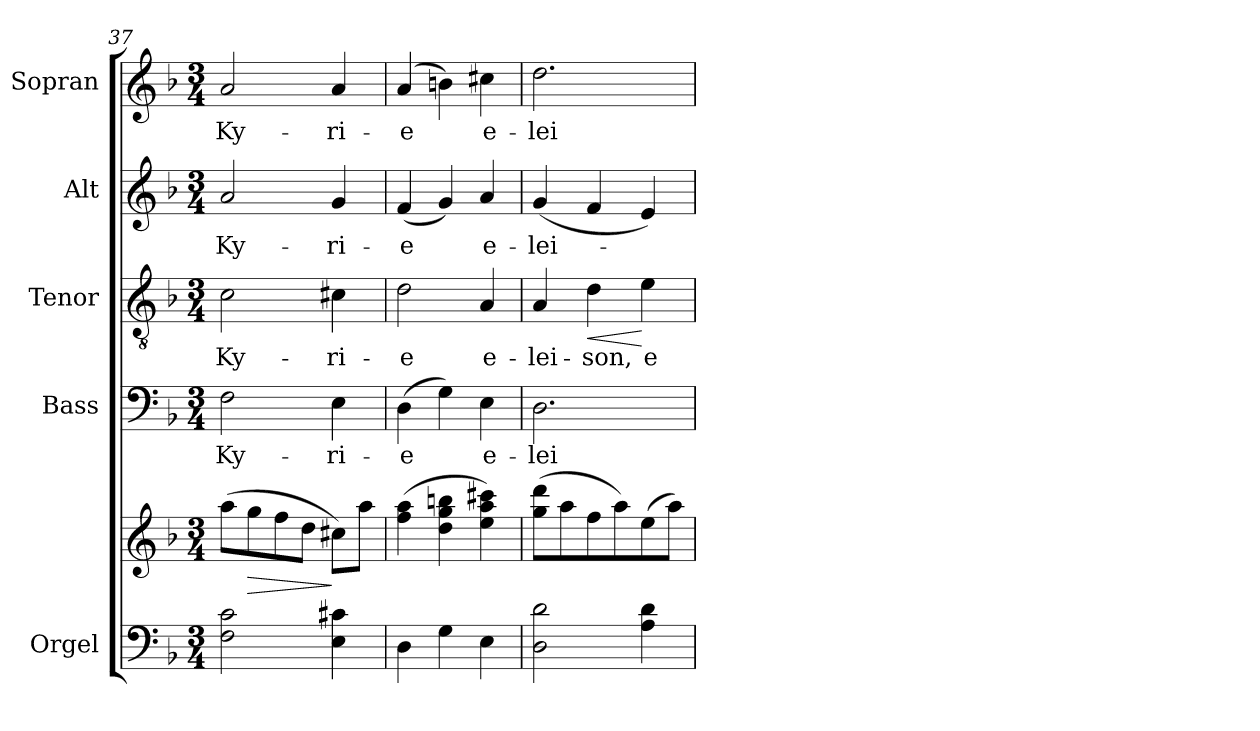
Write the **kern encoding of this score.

**kern	**kern	**dynam	**kern	**text	**kern	**text	**dynam	**kern	**text	**kern	**text
*part5	*part5	*part5	*part4	*part4	*part3	*part3	*part3	*part2	*part2	*part1	*part1
*staff6	*staff5	*staff5/6	*staff4	*staff4	*staff3	*staff3	*staff3	*staff2	*staff2	*staff1	*staff1
*I"Orgel	*	*	*I"Bass	*	*I"Tenor	*	*	*I"Alt	*	*I"Sopran	*
*I'Org.	*	*	*I'B.	*	*I'T.	*	*	*I'A.	*	*I'S.	*
*clefF4	*clefG2	*	*clefF4	*	*clefGv2	*	*	*clefG2	*	*clefG2	*
*k[b-]	*k[b-]	*	*k[b-]	*	*k[b-]	*	*	*k[b-]	*	*k[b-]	*
*F:	*F:	*	*F:	*	*F:	*	*	*F:	*	*F:	*
*M3/4	*M3/4	*	*M3/4	*	*M3/4	*	*	*M3/4	*	*M3/4	*
=37	=37	=37	=37	=37	=37	=37	=37	=37	=37	=37	=37
!	!	!	!	!LO:LY:b	!	!LO:LY:b	!	!	!LO:LY:b	!	!LO:LY:b
2F\ 2c\	(>8aa\L	.	2F\	Ky-	2c\	Ky-	.	2a/	Ky-	2a/	Ky-
!	!	!LO:HP:b	!	!	!	!	!	!	!	!	!
.	8gg\	>	.	.	.	.	.	.	.	.	.
.	8ff\	.	.	.	.	.	.	.	.	.	.
.	8dd\J	.	.	.	.	.	.	.	.	.	.
!	!	!	!	!LO:LY:b	!	!LO:LY:b	!	!	!LO:LY:b	!	!LO:LY:b
4E\ 4c#X\	8cc#X\L)	]	4E\	-ri-	4c#X\	-ri-	.	4g/	-ri-	4a/	-ri-
.	8aa\J	.	.	.	.	.	.	.	.	.	.
=38	=38	=38	=38	=38	=38	=38	=38	=38	=38	=38	=38
!	!	!	!	!LO:LY:b	!	!LO:LY:b	!	!	!LO:LY:b	!	!LO:LY:b
4D\	(>4ff\ 4aa\	.	(>4D\	-e	2d\	-e	.	(<4f/	-e	(4a/	-e
4G\	4dd\ 4gg\ 4bbn\	.	4G\)	.	.	.	.	4g/)	.	4bn\)	.
!	!	!	!	!LO:LY:b	!	!LO:LY:b	!	!	!LO:LY:b	!	!LO:LY:b
4E\	4ee\ 4aa\ 4ccc#X\)	.	4E\	e-	4A/	e-	.	4a/	e-	4cc#X\	e-
!!LO:LB:g=z
=39	=39	=39	=39	=39	=39	=39	=39	=39	=39	=39	=39
!	!	!	!	!LO:LY:b	!	!LO:LY:b	!	!	!LO:LY:b	!	!LO:LY:b
2D\ 2d\	(>8gg\ 8ddd\L	.	2.D\	-lei-	4A/	-lei-	.	(<4g/	-lei-	2.dd\	-lei-
.	8aa\	.	.	.	.	.	.	.	.	.	.
!	!	!	!	!	!	!LO:LY:b	!LO:HP:b	!	!	!	!
.	8ff\	.	.	.	4d\	-son,	<	4f/	.	.	.
.	8aa\)	.	.	.	.	.	.	.	.	.	.
!	!	!	!	!	!	!LO:LY:b	!	!	!	!	!
4A\ 4d\	(>8ee\	.	.	.	4e\	e-	[	4e/)	.	.	.
.	8aa\J)	.	.	.	.	.	.	.	.	.	.
=	=	=	=	=	=	=	=	=	=	=	=
*-	*-	*-	*-	*-	*-	*-	*-	*-	*-	*-	*-
